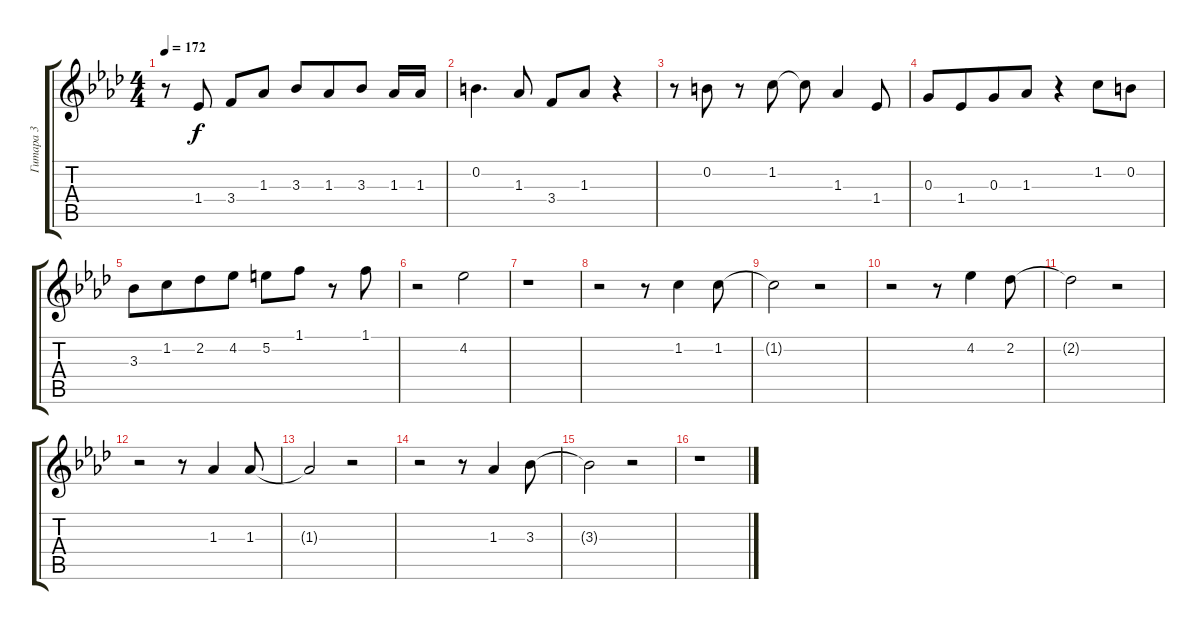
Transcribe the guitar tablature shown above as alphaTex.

\track ("Гитара 3" "Гитара 3") {instrument electricguitarclean}
\staff {score tabs}
\tuning (E4 B3 G3 D3 A2 E2) {hide}
\ts (4 4)
\tempo 172
\clef g2
\ks ab
r.8{dy f} 1.4.8 3.4.8 1.3.8 3.3.8 1.3.8{beam merge} 3.3.8{beam split} 1.3.16 1.3.16 |
0.2.4{d} 1.3.8 3.4.8 1.3.8 r.4 |
r.8 0.2.8 r.8 1.2.8 1.2{t}.8 1.3.4 1.4.8 |
0.3.8 1.4.8{beam merge} 0.3.8 1.3.8 r.4 1.2.8 0.2.8 |
3.3.8 1.2.8{beam merge} 2.2.8 4.2.8 5.2.8 1.1.8 r.8 1.1.8 |
r.2 4.2.2 |
r.1 |
r.2 r.8 1.2.4 1.2.8 |
1.2{t}.2 r.2 |
r.2 r.8 4.2.4 2.2.8 |
2.2{t}.2 r.2 |
r.2 r.8 1.3.4 1.3.8 |
1.3{t}.2 r.2 |
r.2 r.8 1.3.4 3.3.8 |
3.3{t}.2 r.2 |
r.1
